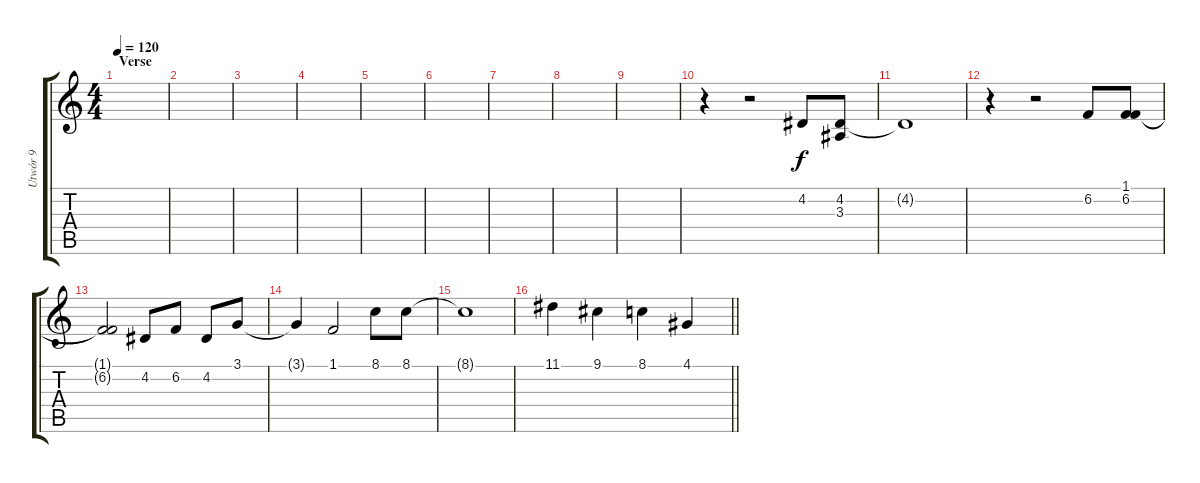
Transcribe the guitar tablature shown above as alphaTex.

\track ("Utwór 9" "Utwór 9") {instrument choiraahs}
\staff {score tabs}
\tuning (E4 B3 G3 D3 A2 E2) {hide}
\ts (4 4)
\section ("" "Verse")
\tempo 120
\clef g2
\ks c
|
|
|
|
|
|
|
|
|
r.4 r.2 4.2.8 (4.2 3.3).8 |
4.2{t}.1 |
r.4 r.2 6.2.8 (1.1 6.2).8 |
(1.1{t} 6.2{t}).2 4.2.8 6.2.8 4.2.8 3.1.8 |
3.1{t}.4 1.1.2 8.1.8 8.1.8 |
8.1{t}.1 |
\barLineRight lightlight
11.1.4 9.1.4 8.1.4 4.1.4
